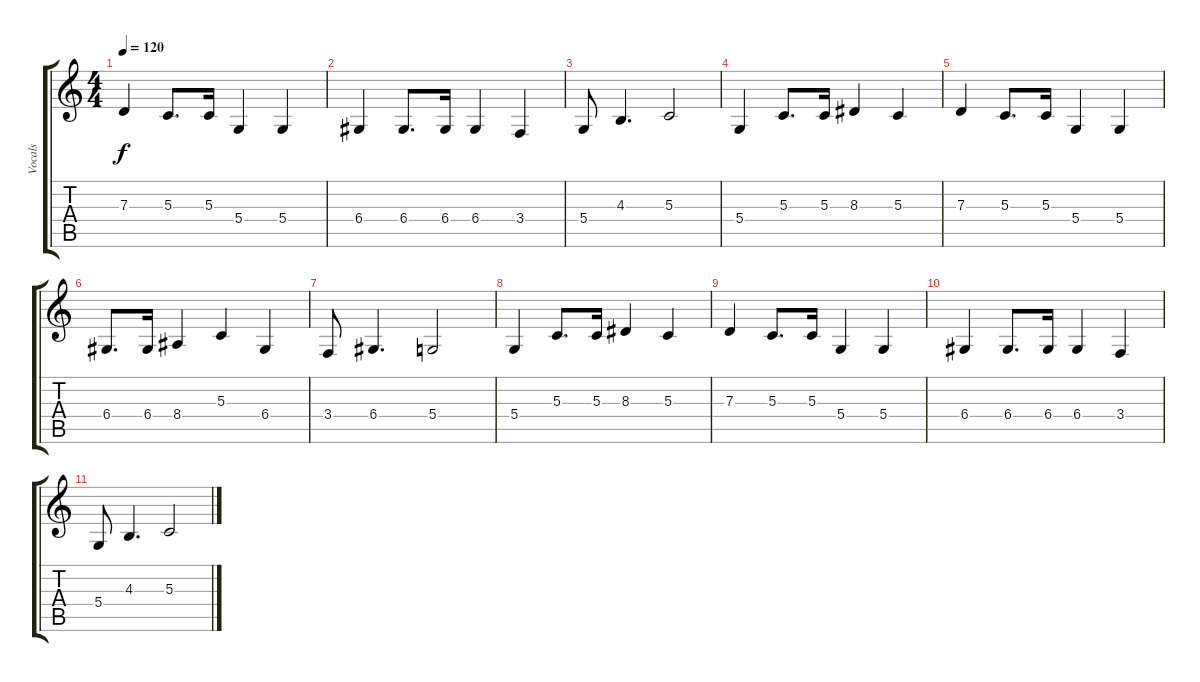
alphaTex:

\track ("Vocals" "Vocals") {instrument violin}
\staff {score tabs}
\tuning (E4 B3 G3 D3 A2 E2) {hide}
\ts (4 4)
\tempo 120
\clef g2
\ks c
7.3.4{dy f} 5.3.8{d} 5.3.16 5.4.4 5.4.4 |
6.4.4 6.4.8{d} 6.4.16 6.4.4 3.4.4 |
5.4.8 4.3.4{d} 5.3.2 |
5.4.4 5.3.8{d} 5.3.16 8.3.4 5.3.4 |
7.3.4 5.3.8{d} 5.3.16 5.4.4 5.4.4 |
6.4.8{d} 6.4.16 8.4.4 5.3.4 6.4.4 |
3.4.8 6.4.4{d} 5.4.2 |
5.4.4 5.3.8{d} 5.3.16 8.3.4 5.3.4 |
7.3.4 5.3.8{d} 5.3.16 5.4.4 5.4.4 |
6.4.4 6.4.8{d} 6.4.16 6.4.4 3.4.4 |
5.4.8 4.3.4{d} 5.3.2
